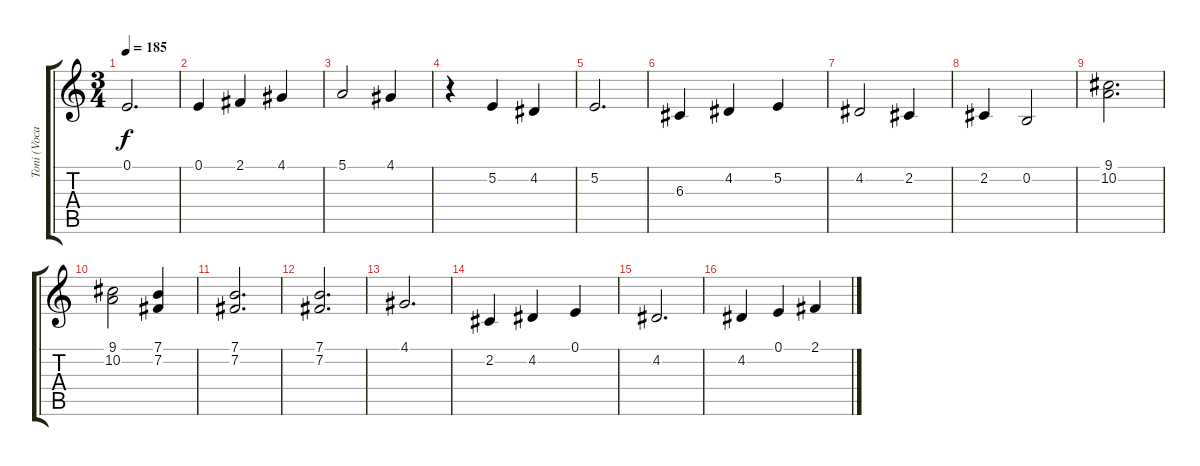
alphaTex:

\track ("Toni (Vocals)" "Toni (Voca") {instrument englishhorn}
\staff {score tabs}
\tuning (E4 B3 G3 D3 A2 E2) {hide}
\ts (3 4)
\tempo 185
\clef g2
\ks c
0.1.2{d dy f} |
0.1.4 2.1.4 4.1.4 |
5.1.2 4.1.4 |
r.4 5.2.4 4.2.4 |
5.2.2{d} |
6.3.4 4.2.4 5.2.4 |
4.2.2 2.2.4 |
2.2.4 0.2.2 |
(9.1 10.2).2{d} |
(9.1 10.2).2 (7.1 7.2).4 |
(7.1 7.2).2{d} |
(7.1 7.2).2{d} |
4.1.2{d} |
2.2.4 4.2.4 0.1.4 |
4.2.2{d} |
4.2.4 0.1.4 2.1.4
